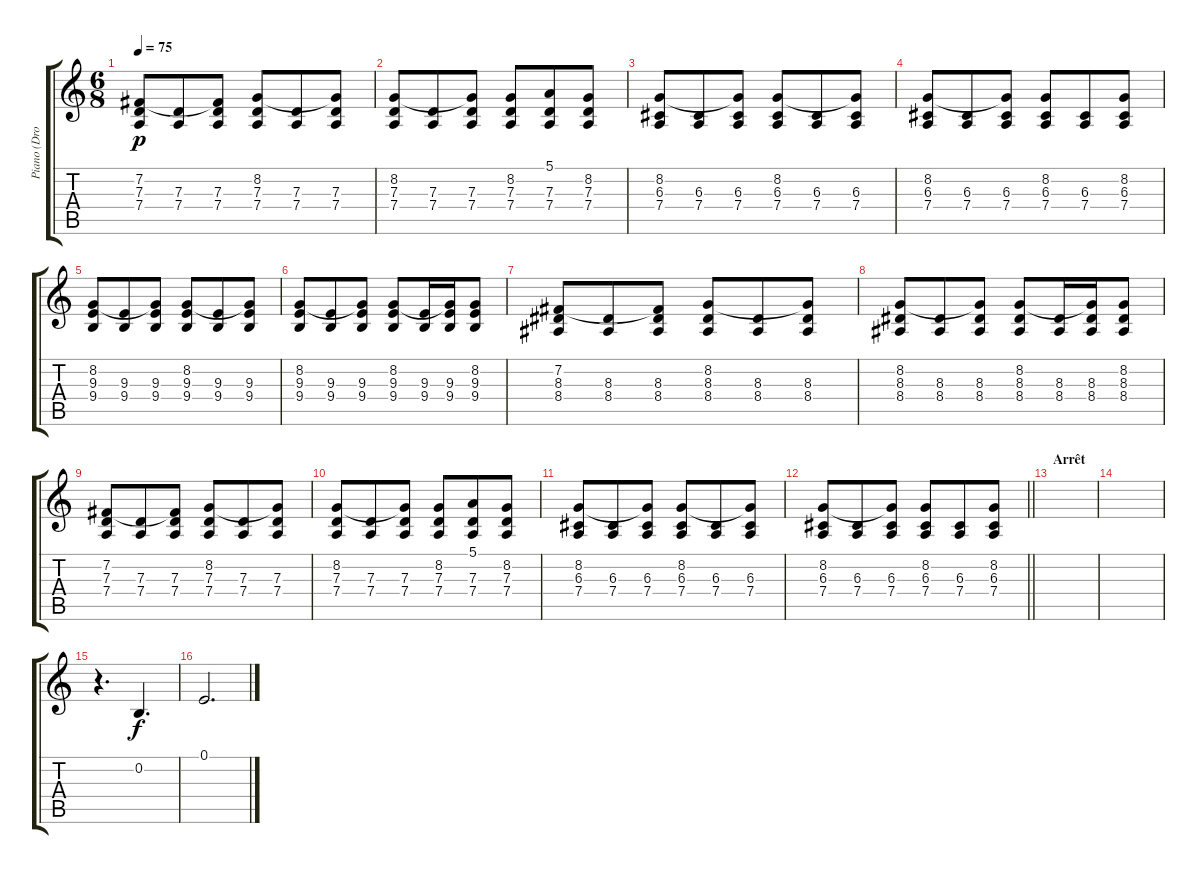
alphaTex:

\track ("Piano (Droite)" "Piano (Dro") {instrument pad2warm}
\staff {score tabs}
\tuning (E4 B3 G3 D3 A2 E2) {hide}
\ts (6 8)
\tempo 75
\clef g2
\ks c
(7.2 7.3 7.4).8{dy p} (7.3 7.4).8 (7.2{t} 7.3 7.4).8 (8.2 7.3 7.4).8 (7.3 7.4).8 (8.2{t} 7.3 7.4).8 |
(8.2 7.3 7.4).8 (7.3 7.4).8 (8.2{t} 7.3 7.4).8 (8.2 7.3 7.4).8 (5.1 7.3 7.4).8 (8.2 7.3 7.4).8 |
(8.2 6.3 7.4).8 (6.3 7.4).8 (8.2{t} 6.3 7.4).8 (8.2 6.3 7.4).8 (6.3 7.4).8 (8.2{t} 6.3 7.4).8 |
(8.2 6.3 7.4).8 (6.3 7.4).8 (8.2{t} 6.3 7.4).8 (8.2 6.3 7.4).8 (6.3 7.4).8 (8.2 6.3 7.4).8 |
(8.2 9.3 9.4).8 (9.3 9.4).8 (8.2{t} 9.3 9.4).8 (8.2 9.3 9.4).8 (9.3 9.4).8 (8.2{t} 9.3 9.4).8 |
(8.2 9.3 9.4).8 (9.3 9.4).8 (8.2{t} 9.3 9.4).8 (8.2 9.3 9.4).8 (9.3 9.4).16 (8.2{t} 9.3 9.4).16 (8.2 9.3 9.4).8 |
(7.2 8.3 8.4).8 (8.3 8.4).8 (7.2{t} 8.3 8.4).8 (8.2 8.3 8.4).8 (8.3 8.4).8 (8.2{t} 8.3 8.4).8 |
(8.2 8.3 8.4).8 (8.3 8.4).8 (8.2{t} 8.3 8.4).8 (8.2 8.3 8.4).8 (8.3 8.4).16 (8.2{t} 8.3 8.4).16 (8.2 8.3 8.4).8 |
(7.2 7.3 7.4).8 (7.3 7.4).8 (7.2{t} 7.3 7.4).8 (8.2 7.3 7.4).8 (7.3 7.4).8 (8.2{t} 7.3 7.4).8 |
(8.2 7.3 7.4).8 (7.3 7.4).8 (8.2{t} 7.3 7.4).8 (8.2 7.3 7.4).8 (5.1 7.3 7.4).8 (8.2 7.3 7.4).8 |
(8.2 6.3 7.4).8 (6.3 7.4).8 (8.2{t} 6.3 7.4).8 (8.2 6.3 7.4).8 (6.3 7.4).8 (8.2{t} 6.3 7.4).8 |
\barLineRight lightlight
(8.2 6.3 7.4).8 (6.3 7.4).8 (8.2{t} 6.3 7.4).8 (8.2 6.3 7.4).8 (6.3 7.4).8 (8.2 6.3 7.4).8 |
\section ("" "Arrêt")
|
|
r.4{d instrument pad2warm} 0.2.4{d dy f} |
0.1.2{d}
